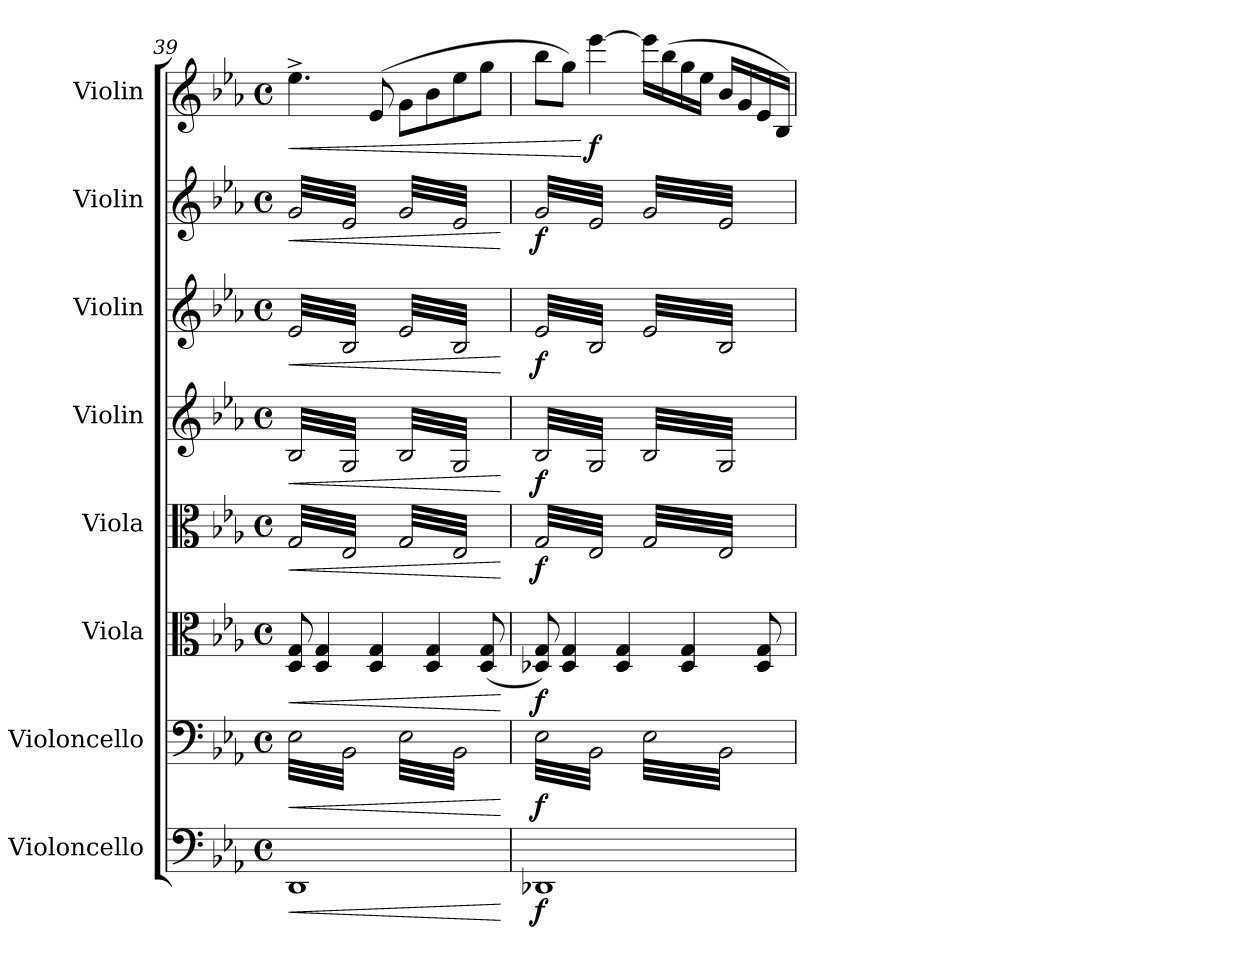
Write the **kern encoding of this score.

**kern	**dynam	**kern	**dynam	**kern	**dynam	**kern	**dynam	**kern	**dynam	**kern	**dynam	**kern	**dynam	**kern	**dynam
*part8	*part8	*part7	*part7	*part6	*part6	*part5	*part5	*part4	*part4	*part3	*part3	*part2	*part2	*part1	*part1
*staff8	*staff8	*staff7	*staff7	*staff6	*staff6	*staff5	*staff5	*staff4	*staff4	*staff3	*staff3	*staff2	*staff2	*staff1	*staff1
*I"Violoncello	*	*I"Violoncello	*	*I"Viola	*	*I"Viola	*	*I"Violin	*	*I"Violin	*	*I"Violin	*	*I"Violin	*
*I'Vc.	*	*I'Vc.	*	*I'Vla.	*	*I'Vla.	*	*I'Vln.	*	*I'Vln.	*	*I'Vln.	*	*I'Vln.	*
*clefF4	*	*clefF4	*	*clefC3	*	*clefC3	*	*clefG2	*	*clefG2	*	*clefG2	*	*clefG2	*
*k[b-e-a-]	*	*k[b-e-a-]	*	*k[b-e-a-]	*	*k[b-e-a-]	*	*k[b-e-a-]	*	*k[b-e-a-]	*	*k[b-e-a-]	*	*k[b-e-a-]	*
*M4/4	*	*M4/4	*	*M4/4	*	*M4/4	*	*M4/4	*	*M4/4	*	*M4/4	*	*M4/4	*
*met(c)	*	*met(c)	*	*met(c)	*	*met(c)	*	*met(c)	*	*met(c)	*	*met(c)	*	*met(c)	*
=39	=39	=39	=39	=39	=39	=39	=39	=39	=39	=39	=39	=39	=39	=39	=39
!	!LO:HP:b	!	!LO:HP:b	!	!LO:HP:b	!	!LO:HP:b	!	!LO:HP:b	!	!LO:HP:b	!	!LO:HP:b	!	!LO:HP:b
*	*	*tremolo	*	*	*	*	*	*	*	*	*	*	*	*	*
*	*	*	*	*	*	*tremolo	*	*	*	*	*	*	*	*	*
*	*	*	*	*	*	*	*	*tremolo	*	*	*	*	*	*	*
*	*	*	*	*	*	*	*	*	*	*tremolo	*	*	*	*	*
*	*	*	*	*	*	*	*	*	*	*	*	*tremolo	*	*	*
1DD	<	(>32E-\LLL	<	8D/ 8G/	<	(<32G/LLL	<	(<32B-/LLL	<	(<32e-/LLL	<	(<32g/LLL	<	4.ee-^\	<
.	.	32BB-/	.	.	.	32E-/	.	32G/	.	32B-/	.	32e-/	.	.	.
.	.	32E-\	.	.	.	32G/	.	32B-/	.	32e-/	.	32g/	.	.	.
.	.	32BB-/	.	.	.	32E-/	.	32G/	.	32B-/	.	32e-/	.	.	.
.	.	32E-\	.	4D/ 4G/	.	32G/	.	32B-/	.	32e-/	.	32g/	.	.	.
.	.	32BB-/	.	.	.	32E-/	.	32G/	.	32B-/	.	32e-/	.	.	.
.	.	32E-\	.	.	.	32G/	.	32B-/	.	32e-/	.	32g/	.	.	.
.	.	32BB-/	.	.	.	32E-/	.	32G/	.	32B-/	.	32e-/	.	.	.
.	.	32E-\	.	.	.	32G/	.	32B-/	.	32e-/	.	32g/	.	.	.
.	.	32BB-/	.	.	.	32E-/	.	32G/	.	32B-/	.	32e-/	.	.	.
.	.	32E-\	.	.	.	32G/	.	32B-/	.	32e-/	.	32g/	.	.	.
.	.	32BB-/	.	.	.	32E-/	.	32G/	.	32B-/	.	32e-/	.	.	.
.	.	32E-\	.	4D/ 4G/	.	32G/	.	32B-/	.	32e-/	.	32g/	.	(>8e-/	.
.	.	32BB-/	.	.	.	32E-/	.	32G/	.	32B-/	.	32e-/	.	.	.
.	.	32E-\	.	.	.	32G/	.	32B-/	.	32e-/	.	32g/	.	.	.
.	.	32BB-/JJJ	.	.	.	32E-/JJJ	.	32G/JJJ	.	32B-/JJJ	.	32e-/JJJ	.	.	.
.	.	32E-\LLL	.	.	.	32G/LLL	.	32B-/LLL	.	32e-/LLL	.	32g/LLL	.	8g\L	.
.	.	32BB-/)	.	.	.	32E-/)	.	32G/)	.	32B-/)	.	32e-/)	.	.	.
.	.	32E-\	.	.	.	32G/	.	32B-/	.	32e-/	.	32g/	.	.	.
.	.	32BB-/)	.	.	.	32E-/)	.	32G/)	.	32B-/)	.	32e-/)	.	.	.
.	.	32E-\	.	4D/ 4G/	.	32G/	.	32B-/	.	32e-/	.	32g/	.	8b-\	.
.	.	32BB-/)	.	.	.	32E-/)	.	32G/)	.	32B-/)	.	32e-/)	.	.	.
.	.	32E-\	.	.	.	32G/	.	32B-/	.	32e-/	.	32g/	.	.	.
.	.	32BB-/)	.	.	.	32E-/)	.	32G/)	.	32B-/)	.	32e-/)	.	.	.
.	.	32E-\	.	.	.	32G/	.	32B-/	.	32e-/	.	32g/	.	8ee-\	.
.	.	32BB-/)	.	.	.	32E-/)	.	32G/)	.	32B-/)	.	32e-/)	.	.	.
.	.	32E-\	.	.	.	32G/	.	32B-/	.	32e-/	.	32g/	.	.	.
.	.	32BB-/)	.	.	.	32E-/)	.	32G/)	.	32B-/)	.	32e-/)	.	.	.
.	.	32E-\	.	(<8D/ 8G/	.	32G/	.	32B-/	.	32e-/	.	32g/	.	8gg\J	.
.	.	32BB-/)	.	.	.	32E-/)	.	32G/)	.	32B-/)	.	32e-/)	.	.	.
.	.	32E-\	.	.	.	32G/	.	32B-/	.	32e-/	.	32g/	.	.	.
.	.	32BB-/)JJJ	.	.	.	32E-/)JJJ	.	32G/)JJJ	.	32B-/)JJJ	.	32e-/)JJJ	.	.	.
.	[	.	[	.	[	.	[	.	[	.	[	.	[	.	.
=40	=40	=40	=40	=40	=40	=40	=40	=40	=40	=40	=40	=40	=40	=40	=40
!	!LO:DY:b	!	!LO:DY:b	!	!LO:DY:b	!	!LO:DY:b	!	!LO:DY:b	!	!LO:DY:b	!	!LO:DY:b	!	!
1DD-X	f	32E-\LLL	f	8D-X/ 8G/)	f	32G/LLL	f	32B-/LLL	f	32e-/LLL	f	32g/LLL	f	8bb-\L	.
.	.	32BB-/	.	.	.	32E-/	.	32G/	.	32B-/	.	32e-/	.	.	.
.	.	32E-\	.	.	.	32G/	.	32B-/	.	32e-/	.	32g/	.	.	.
.	.	32BB-/	.	.	.	32E-/	.	32G/	.	32B-/	.	32e-/	.	.	.
.	.	32E-\	.	4D-/ 4G/	.	32G/	.	32B-/	.	32e-/	.	32g/	.	8gg\J)	.
.	.	32BB-/	.	.	.	32E-/	.	32G/	.	32B-/	.	32e-/	.	.	.
.	.	32E-\	.	.	.	32G/	.	32B-/	.	32e-/	.	32g/	.	.	.
.	.	32BB-/	.	.	.	32E-/	.	32G/	.	32B-/	.	32e-/	.	.	.
!	!	!	!	!	!	!	!	!	!	!	!	!	!	!	!LO:DY:n=1:b
.	.	32E-\	.	.	.	32G/	.	32B-/	.	32e-/	.	32g/	.	[4eee-\	[ f
.	.	32BB-/	.	.	.	32E-/	.	32G/	.	32B-/	.	32e-/	.	.	.
.	.	32E-\	.	.	.	32G/	.	32B-/	.	32e-/	.	32g/	.	.	.
.	.	32BB-/	.	.	.	32E-/	.	32G/	.	32B-/	.	32e-/	.	.	.
.	.	32E-\	.	4D-/ 4G/	.	32G/	.	32B-/	.	32e-/	.	32g/	.	.	.
.	.	32BB-/	.	.	.	32E-/	.	32G/	.	32B-/	.	32e-/	.	.	.
.	.	32E-\	.	.	.	32G/	.	32B-/	.	32e-/	.	32g/	.	.	.
.	.	32BB-/JJJ	.	.	.	32E-/JJJ	.	32G/JJJ	.	32B-/JJJ	.	32e-/JJJ	.	.	.
.	.	32E-\LLL	.	.	.	32G/LLL	.	32B-/LLL	.	32e-/LLL	.	32g/LLL	.	16eee-\LL]	.
.	.	32BB-/	.	.	.	32E-/	.	32G/	.	32B-/	.	32e-/	.	.	.
.	.	32E-\	.	.	.	32G/	.	32B-/	.	32e-/	.	32g/	.	(>16bb-\	.
.	.	32BB-/	.	.	.	32E-/	.	32G/	.	32B-/	.	32e-/	.	.	.
.	.	32E-\	.	4D-/ 4G/	.	32G/	.	32B-/	.	32e-/	.	32g/	.	16gg\	.
.	.	32BB-/	.	.	.	32E-/	.	32G/	.	32B-/	.	32e-/	.	.	.
.	.	32E-\	.	.	.	32G/	.	32B-/	.	32e-/	.	32g/	.	16ee-\JJ	.
.	.	32BB-/	.	.	.	32E-/	.	32G/	.	32B-/	.	32e-/	.	.	.
.	.	32E-\	.	.	.	32G/	.	32B-/	.	32e-/	.	32g/	.	16b-/LL	.
.	.	32BB-/	.	.	.	32E-/	.	32G/	.	32B-/	.	32e-/	.	.	.
.	.	32E-\	.	.	.	32G/	.	32B-/	.	32e-/	.	32g/	.	16g/	.
.	.	32BB-/	.	.	.	32E-/	.	32G/	.	32B-/	.	32e-/	.	.	.
.	.	32E-\	.	8D-/ 8G/	.	32G/	.	32B-/	.	32e-/	.	32g/	.	16e-/	.
.	.	32BB-/	.	.	.	32E-/	.	32G/	.	32B-/	.	32e-/	.	.	.
.	.	32E-\	.	.	.	32G/	.	32B-/	.	32e-/	.	32g/	.	16B-/JJ)	.
.	.	32BB-/JJJ	.	.	.	32E-/JJJ	.	32G/JJJ	.	32B-/JJJ	.	32e-/JJJ	.	.	.
*	*	*	*	*	*	*	*	*	*	*	*	*Xtremolo	*	*	*
*	*	*	*	*	*	*	*	*	*	*Xtremolo	*	*	*	*	*
*	*	*	*	*	*	*	*	*Xtremolo	*	*	*	*	*	*	*
*	*	*	*	*	*	*Xtremolo	*	*	*	*	*	*	*	*	*
*	*	*Xtremolo	*	*	*	*	*	*	*	*	*	*	*	*	*
.	.	.	.	.	.	.	.	.	.	.	.	.	.	.	.
.	.	.	.	.	.	.	.	.	.	.	.	.	.	.	.
.	.	.	.	.	.	.	.	.	.	.	.	.	.	.	.
.	.	.	.	.	.	.	.	.	.	.	.	.	.	.	.
.	.	.	.	.	.	.	.	.	.	.	.	.	.	.	.
.	.	.	.	.	.	.	.	.	.	.	.	.	.	.	.
.	.	.	.	.	.	.	.	.	.	.	.	.	.	.	.
.	.	.	.	.	.	.	.	.	.	.	.	.	.	.	.
=	=	=	=	=	=	=	=	=	=	=	=	=	=	=	=
*-	*-	*-	*-	*-	*-	*-	*-	*-	*-	*-	*-	*-	*-	*-	*-
